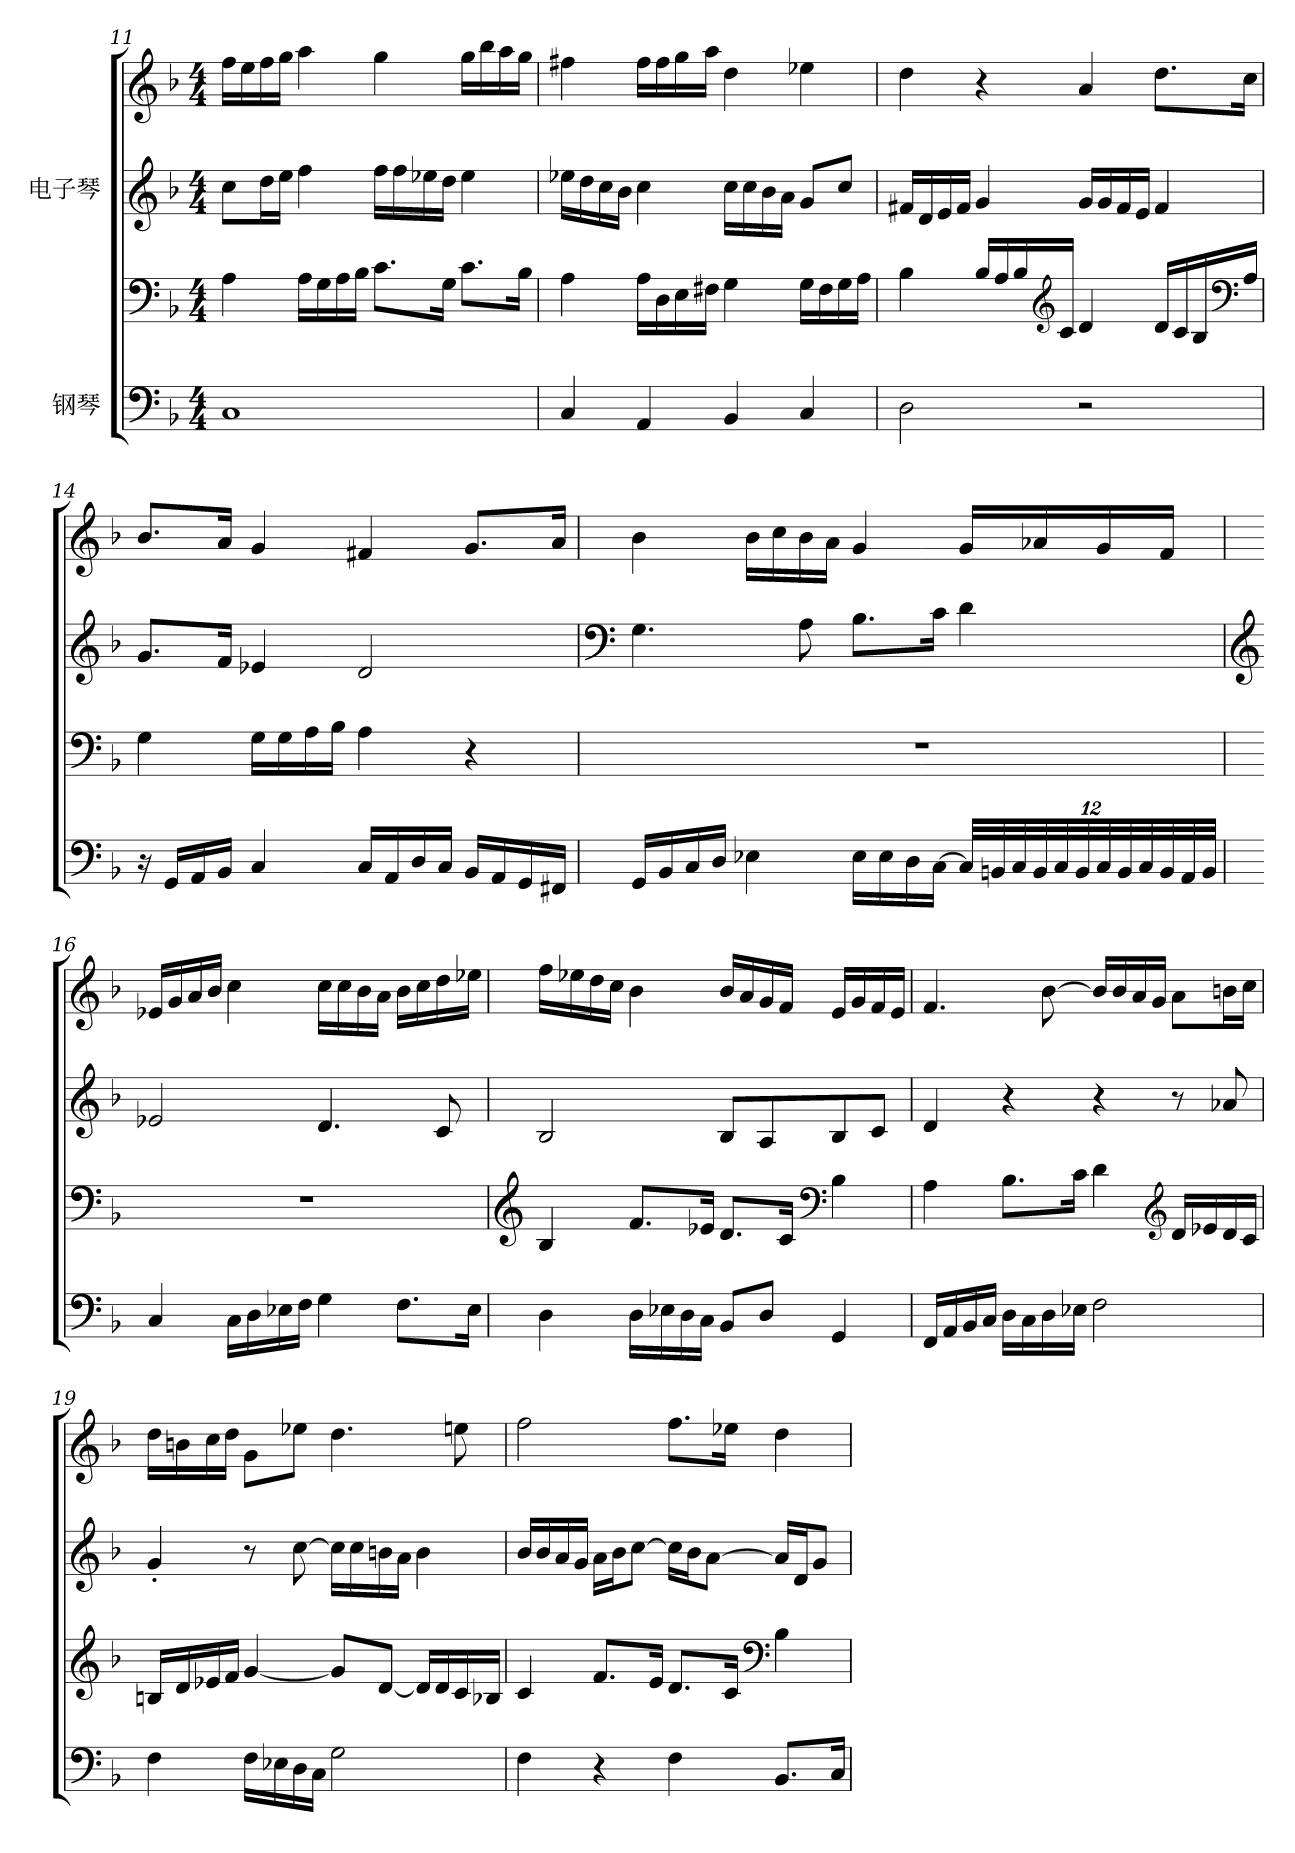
**kern	**kern	**kern	**kern
*part2	*part2	*part1	*part1
*staff4	*staff3	*staff2	*staff1
*I"钢琴	*	*I"电子琴	*
*clefF4	*clefF4	*clefG2	*clefG2
*k[b-]	*k[b-]	*k[b-]	*k[b-]
*M4/4	*M4/4	*M4/4	*M4/4
=11	=11	=11	=11
1C	4A\	8cc\L	16ff\LL
.	.	.	16ee\
.	.	16dd\L	16ff\
.	.	16ee\JJ	16gg\JJ
.	16A\LL	4ff\	4aa\
.	16G\	.	.
.	16A\	.	.
.	16B-\JJ	.	.
.	8.c\L	16ff\LL	4gg\
.	.	16ff\	.
.	.	16ee-X\	.
.	16G\Jk	16dd\JJ	.
.	8.c\L	4ee-\	16gg\LL
.	.	.	16bb-\
.	.	.	16aa\
.	16B-\Jk	.	16gg\JJ
!!LO:LB:g=z
=12	=12	=12	=12
4C/	4A\	16ee-X\LL	4ff#X\
.	.	16dd\	.
.	.	16cc\	.
.	.	16b-\JJ	.
4AA/	16A\LL	4cc\	16ff#\LL
.	16D\	.	16ff#\
.	16E\	.	16gg\
.	16F#X\JJ	.	16aa\JJ
4BB-/	4G\	16cc\LL	4dd\
.	.	16cc\	.
.	.	16b-\	.
.	.	16a\JJ	.
4C/	16G\LL	8g/L	4ee-X\
.	16F#\	.	.
.	16G\	8cc/J	.
.	16A\JJ	.	.
=13	=13	=13	=13
2D\	4B-\	16f#X/LL	4dd\
.	.	16d/	.
.	.	16e/	.
.	.	16f#/JJ	.
.	16B-/LL	4g/	4r
.	16A/	.	.
.	16B-/	.	.
*	*clefG2	*	*
.	16c/JJ	.	.
2r	4d/	16g/LL	4a/
.	.	16g/	.
.	.	16f#/	.
.	.	16e/JJ	.
.	16d/LL	4f#/	8.dd\L
.	16c/	.	.
.	16B-/	.	.
*	*clefF4	*	*
.	16A/JJ	.	16cc\Jk
!!LO:PB:g=z
=14	=14	=14	=14
16r	4G\	8.g/L	8.b-/L
16GG/LL	.	.	.
16AA/	.	.	.
16BB-/JJ	.	16f/Jk	16a/Jk
4C/	16G\LL	4e-X/	4g/
.	16G\	.	.
.	16A\	.	.
.	16B-\JJ	.	.
16C/LL	4A\	2d/	4f#X/
16AA/	.	.	.
16D/	.	.	.
16C/JJ	.	.	.
16BB-/LL	4r	.	8.g/L
16AA/	.	.	.
16GG/	.	.	.
16FF#X/JJ	.	.	16a/Jk
!!LO:LB:g=z
=15	=15	=15	=15
*	*	*clefF4	*
16GG/LL	1r	4.G\	4b-\
16BB-/	.	.	.
16C/	.	.	.
16D/JJ	.	.	.
4E-X\	.	.	16b-\LL
.	.	.	16cc\
.	.	8A\	16b-\
.	.	.	16a\JJ
16E-\LL	.	8.B-\L	4g/
16E-\	.	.	.
16D\	.	.	.
[16C\JJ	.	16c\Jk	.
*Xbrackettup	*	*	*
48C/LLL]	.	4d\	16g/LL
48BBn/	.	.	.
48C/	.	.	.
48BB/	.	.	16a-X/
48C/	.	.	.
48BB/	.	.	.
48C/	.	.	16g/
48BB/	.	.	.
48C/	.	.	.
48BB/	.	.	16f/JJ
48AA/	.	.	.
48BB/JJJ	.	.	.
!!LO:LB:g=z
=16	=16	=16	=16
*	*	*clefG2	*
4C/	1r	2e-X/	16e-X/LL
.	.	.	16g/
.	.	.	16a/
.	.	.	16b-/JJ
16C\LL	.	.	4cc\
16D\	.	.	.
16E-X\	.	.	.
16F\JJ	.	.	.
4G\	.	4.d/	16cc\LL
.	.	.	16cc\
.	.	.	16b-\
.	.	.	16a\JJ
8.F\L	.	.	16b-\LL
.	.	.	16cc\
.	.	8c/	16dd\
16E-\Jk	.	.	16ee-X\JJ
=17	=17	=17	=17
*	*clefG2	*	*
4D\	4B-/	2B-/	16ff\LL
.	.	.	16ee-X\
.	.	.	16dd\
.	.	.	16cc\JJ
16D\LL	8.f/L	.	4b-\
16E-X\	.	.	.
16D\	.	.	.
16C\JJ	16e-X/Jk	.	.
8BB-/L	8.d/L	8B-/L	16b-/LL
.	.	.	16a/
8D/J	.	8A/	16g/
.	16c/Jk	.	16f/JJ
*	*clefF4	*	*
4GG/	4B-\	8B-/	16e/LL
.	.	.	16g/
.	.	8c/J	16f/
.	.	.	16e/JJ
!!LO:PB:g=z
=18	=18	=18	=18
16FF/LL	4A\	4d/	4.f/
16AA/	.	.	.
16BB-/	.	.	.
16C/JJ	.	.	.
16D\LL	8.B-\L	4r	.
16C\	.	.	.
16D\	.	.	[8b-\
16E-X\JJ	16c\Jk	.	.
2F\	4d\	4r	16b-/LL]
.	.	.	16b-/
.	.	.	16a/
.	.	.	16g/JJ
*	*clefG2	*	*
.	16d/LL	8r	8a\L
.	16e-X/	.	.
.	16d/	8a-X/	16bn\L
.	16c/JJ	.	16cc\JJ
=19	=19	=19	=19
4F\	16Bn/LL	4g'/	16dd\LL
.	16d/	.	16bn\
.	16e-X/	.	16cc\
.	16f/JJ	.	16dd\JJ
16F\LL	[4g/	8r	8g\L
16E-X\	.	.	.
16D\	.	[8cc\	8ee-X\J
16C\JJ	.	.	.
2G\	8g/L]	16cc\LL]	4.dd\
.	.	16cc\	.
.	[8d/J	16bn\	.
.	.	16a\JJ	.
.	16d/LL]	4b\	.
.	16d/	.	.
.	16c/	.	8een\
.	16B-X/JJ	.	.
!!LO:LB:g=z
=20	=20	=20	=20
4F\	4c/	16b-/LL	2ff\
.	.	16b-/	.
.	.	16a/	.
.	.	16g/JJ	.
4r	8.f/L	16a\LL	.
.	.	16b-\J	.
.	.	[8cc\J	.
.	16e/Jk	.	.
4F\	8.d/L	16cc\LL]	8.ff\L
.	.	16b-\J	.
.	.	[8a\J	.
.	16c/Jk	.	16ee-X\Jk
*	*clefF4	*	*
8.BB-/L	4B-\	16a/LL]	4dd\
.	.	16d/J	.
.	.	8g/J	.
16C/Jk	.	.	.
=	=	=	=
*-	*-	*-	*-
